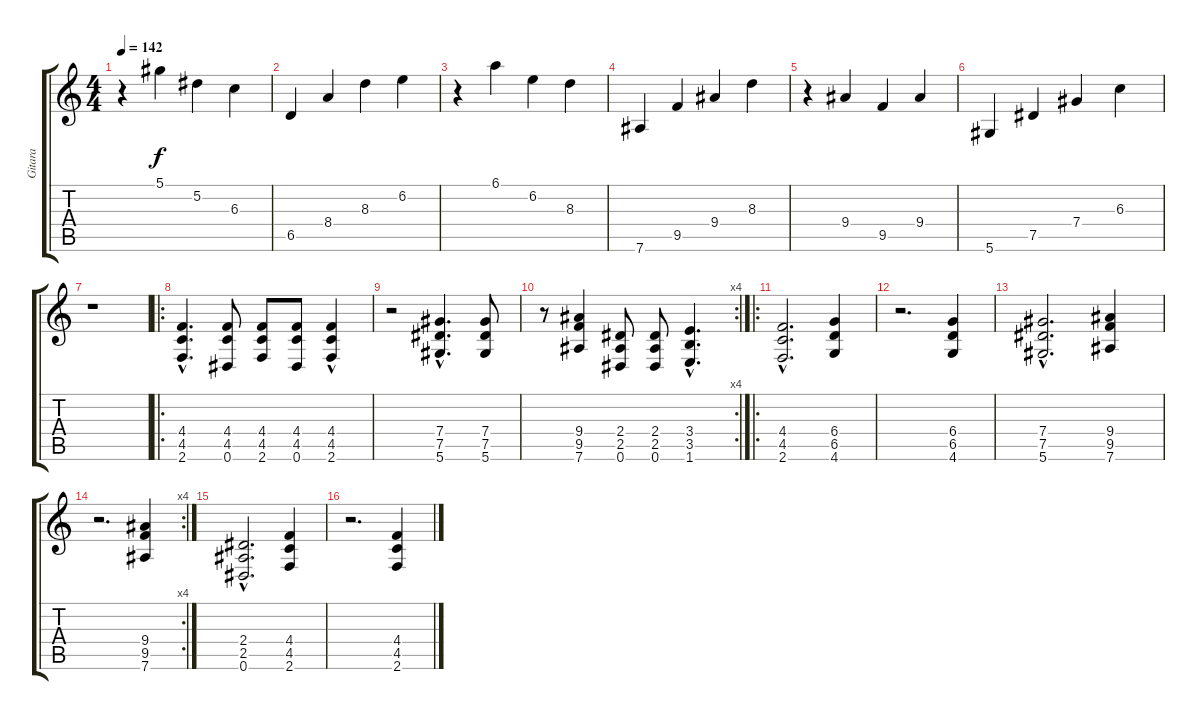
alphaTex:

\track ("Gitara" "Gitara") {instrument distortionguitar}
\staff {score tabs}
\tuning (Eb4 Bb3 Gb3 Db3 Ab2 Eb2) {hide}
\ts (4 4)
\tempo 142
\clef g2
\ks c
r.4{dy f} 5.1.4 5.2.4 6.3.4 |
6.5.4 8.4.4 8.3.4 6.2.4 |
r.4 6.1.4 6.2.4 8.3.4 |
7.6.4 9.5.4 9.4.4 8.3.4 |
r.4 9.4.4 9.5.4 9.4.4 |
5.6.4 7.5.4 7.4.4 6.3.4 |
r.1 |
\ro
(4.4{hac} 4.5{hac} 2.6{hac}).4{d} (4.4 4.5 0.6).8 (4.4 4.5 2.6).8 (4.4 4.5 0.6).8 (4.4{hac} 4.5{hac} 2.6{hac}).4 |
r.2 (7.4{hac} 7.5{hac} 5.6{hac}).4{d} (7.4 7.5 5.6).8 |
\rc 4
r.8 (9.4 9.5 7.6).4 (2.4 2.5 0.6).8 (2.4 2.5 0.6).8 (3.4{hac} 3.5{hac} 1.6{hac}).4{d} |
\ro
(4.4{hac} 4.5{hac} 2.6{hac}).2{d} (6.4 6.5 4.6).4 |
r.2{d} (6.4 6.5 4.6).4 |
(7.4{hac} 7.5{hac} 5.6{hac}).2{d} (9.4 9.5 7.6).4 |
\rc 4
r.2{d} (9.4 9.5 7.6).4 |
(2.4{hac} 2.5{hac} 0.6{hac}).2{d} (4.4 4.5 2.6).4 |
r.2{d} (4.4 4.5 2.6).4
